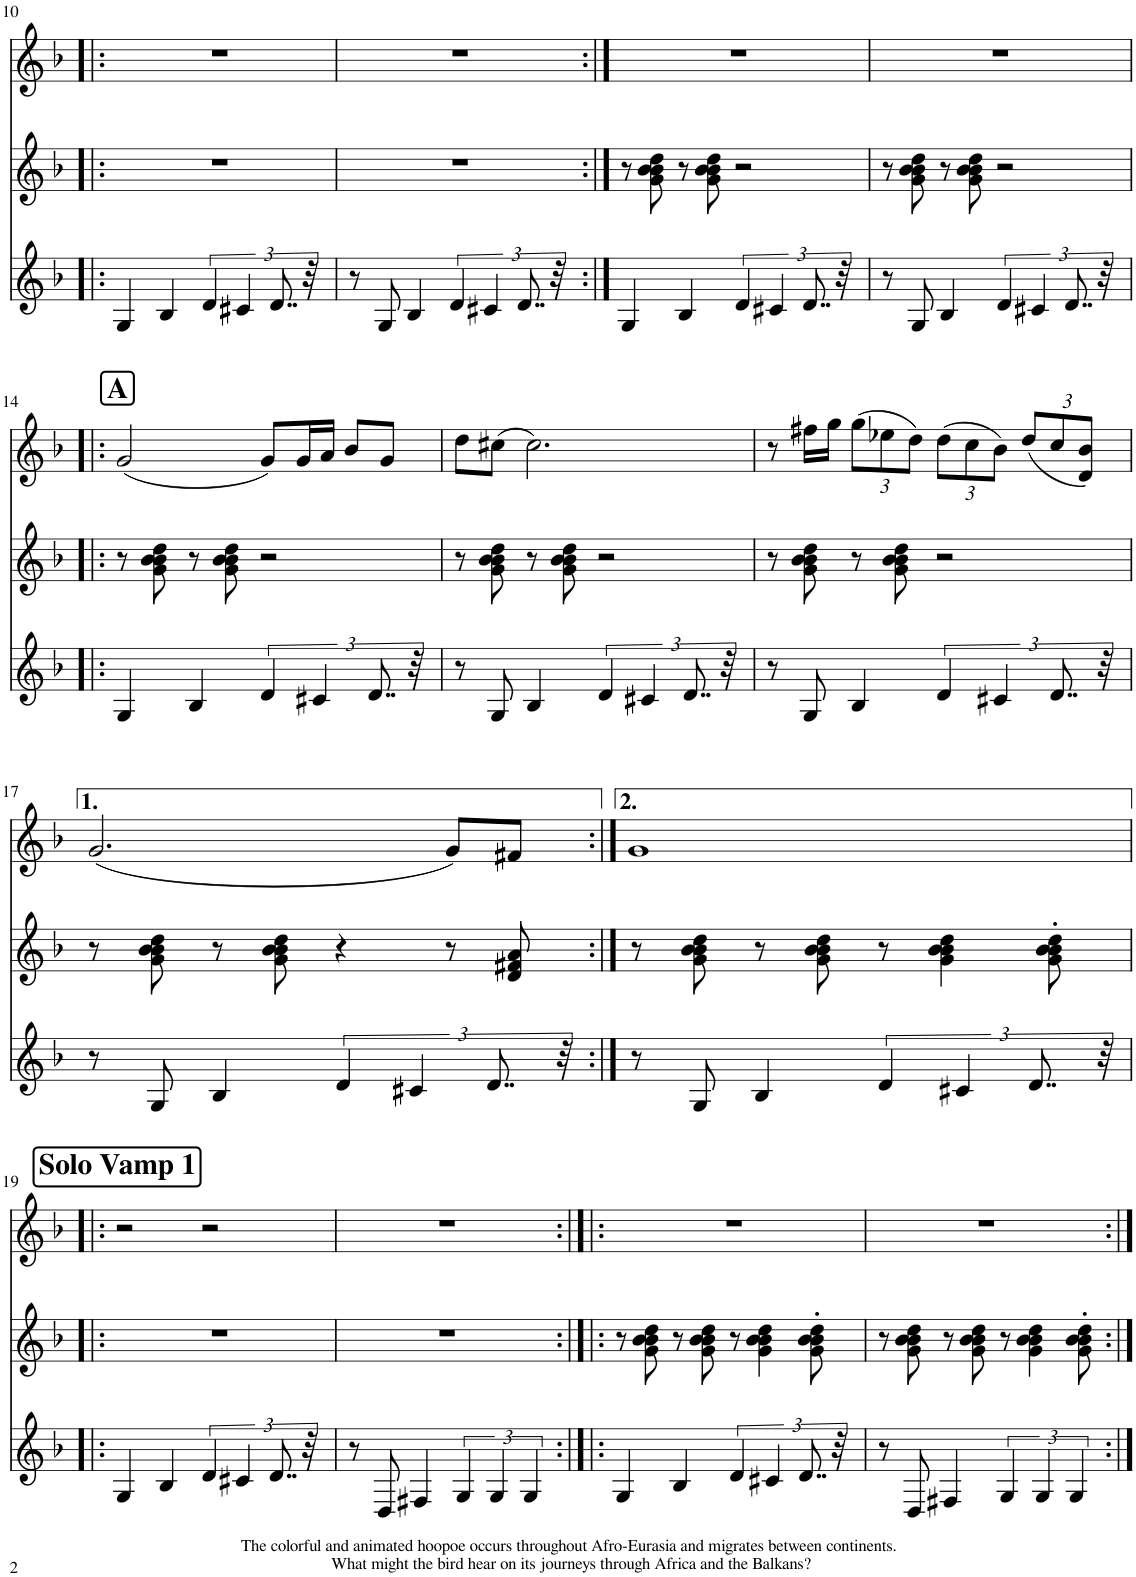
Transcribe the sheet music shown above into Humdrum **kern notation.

**kern	**kern	**kern
*part3	*part2	*part1
*staff3	*staff2	*staff1
*I"C Tuba	*I"Baritone Horn	*I"C Trumpet
*I'Tba	*I'Hn	*I'Tpt
!!LO:PB:g=z
*clefG2	*clefG2	*clefG2
*	*Trd4c7	*
*k[b-]	*k[b-]	*k[b-]
*M4/4	*M4/4	*M4/4
=10!|:	=10!|:	=10!|:
4G/	1r	1r
4B-/	.	.
6d/	.	.
6c#X/	.	.
12..d/	.	.
48r	.	.
=11	=11	=11
8r	1r	1r
8G/	.	.
4B-/	.	.
6d/	.	.
6c#X/	.	.
12..d/	.	.
48r	.	.
=12:|!	=12:|!	=12:|!
4G/	8r	1r
.	8g\ 8b-\ 8b-\ 8dd\	.
4B-/	8r	.
.	8g\ 8b-\ 8b-\ 8dd\	.
6d/	2r	.
6c#X/	.	.
12..d/	.	.
48r	.	.
=13	=13	=13
8r	8r	1r
8G/	8g\ 8b-\ 8b-\ 8dd\	.
4B-/	8r	.
.	8g\ 8b-\ 8b-\ 8dd\	.
6d/	2r	.
6c#X/	.	.
12..d/	.	.
48r	.	.
!!LO:LB:g=z
=14!|:	=14!|:	=14!|:
!	!	!LO:TX:a:B:t=A
4G/	8r	(2g/
.	8g\ 8b-\ 8b-\ 8dd\	.
4B-/	8r	.
.	8g\ 8b-\ 8b-\ 8dd\	.
6d/	2r	8g/L)
.	.	16g/L
6c#X/	.	.
.	.	16a/JJ
.	.	8b-/L
12..d/	.	.
.	.	8g/J
48r	.	.
=15	=15	=15
8r	8r	8dd\L
8G/	8g\ 8b-\ 8b-\ 8dd\	(8cc#X\J
4B-/	8r	2.cc#\)
.	8g\ 8b-\ 8b-\ 8dd\	.
6d/	2r	.
6c#X/	.	.
12..d/	.	.
48r	.	.
=16	=16	=16
8r	8r	8r
8G/	8g\ 8b-\ 8b-\ 8dd\	16ff#X\LL
.	.	16gg\JJ
*	*	*Xbrackettup
4B-/	8r	(12gg\L
.	.	12ee-X\
.	8g\ 8b-\ 8b-\ 8dd\	.
.	.	12dd\J)
6d/	2r	(12dd\L
.	.	12cc\
6c#X/	.	12b-\J)
.	.	(12dd/L
12..d/	.	12cc/
.	.	12d/ 12b-/J)
48r	.	.
!!LO:LB:g=z
=17	=17	=17
8r	8r	(2.g/
8G/	8g\ 8b-\ 8b-\ 8dd\	.
4B-/	8r	.
.	8g\ 8b-\ 8b-\ 8dd\	.
6d/	4r	.
6c#X/	.	.
.	8r	8g/L)
12..d/	.	.
.	8d/ 8f#X/ 8a/	8f#X/J
48r	.	.
=18:|!	=18:|!	=18:|!
8r	8r	1g
8G/	8g\ 8b-\ 8b-\ 8dd\	.
4B-/	8r	.
.	8g\ 8b-\ 8b-\ 8dd\	.
6d/	8r	.
.	4g\ 4b-\ 4b-\ 4dd\	.
6c#X/	.	.
12..d/	.	.
.	8g\' 8b-\' 8b-\' 8dd\'	.
48r	.	.
!!LO:LB:g=z
=19!|:	=19!|:	=19!|:
!	!	!LO:TX:a:B:t=Solo Vamp 1
4G/	1r	2r
4B-/	.	.
6d/	.	2r
6c#X/	.	.
12..d/	.	.
48r	.	.
=20	=20	=20
8r	1r	1r
8D/	.	.
4F#X/	.	.
6G/	.	.
6G/	.	.
6G/	.	.
=21:|!|:	=21:|!|:	=21:|!|:
4G/	8r	1r
.	8g\ 8b-\ 8b-\ 8dd\	.
4B-/	8r	.
.	8g\ 8b-\ 8b-\ 8dd\	.
6d/	8r	.
.	4g\ 4b-\ 4b-\ 4dd\	.
6c#X/	.	.
12..d/	.	.
.	8g\' 8b-\' 8b-\' 8dd\'	.
48r	.	.
=22	=22	=22
8r	8r	1r
8D/	8g\ 8b-\ 8b-\ 8dd\	.
4F#X/	8r	.
.	8g\ 8b-\ 8b-\ 8dd\	.
6G/	8r	.
.	4g\ 4b-\ 4b-\ 4dd\	.
6G/	.	.
6G/	.	.
.	8g\' 8b-\' 8b-\' 8dd\'	.
=:|!	=:|!	=:|!
*-	*-	*-
